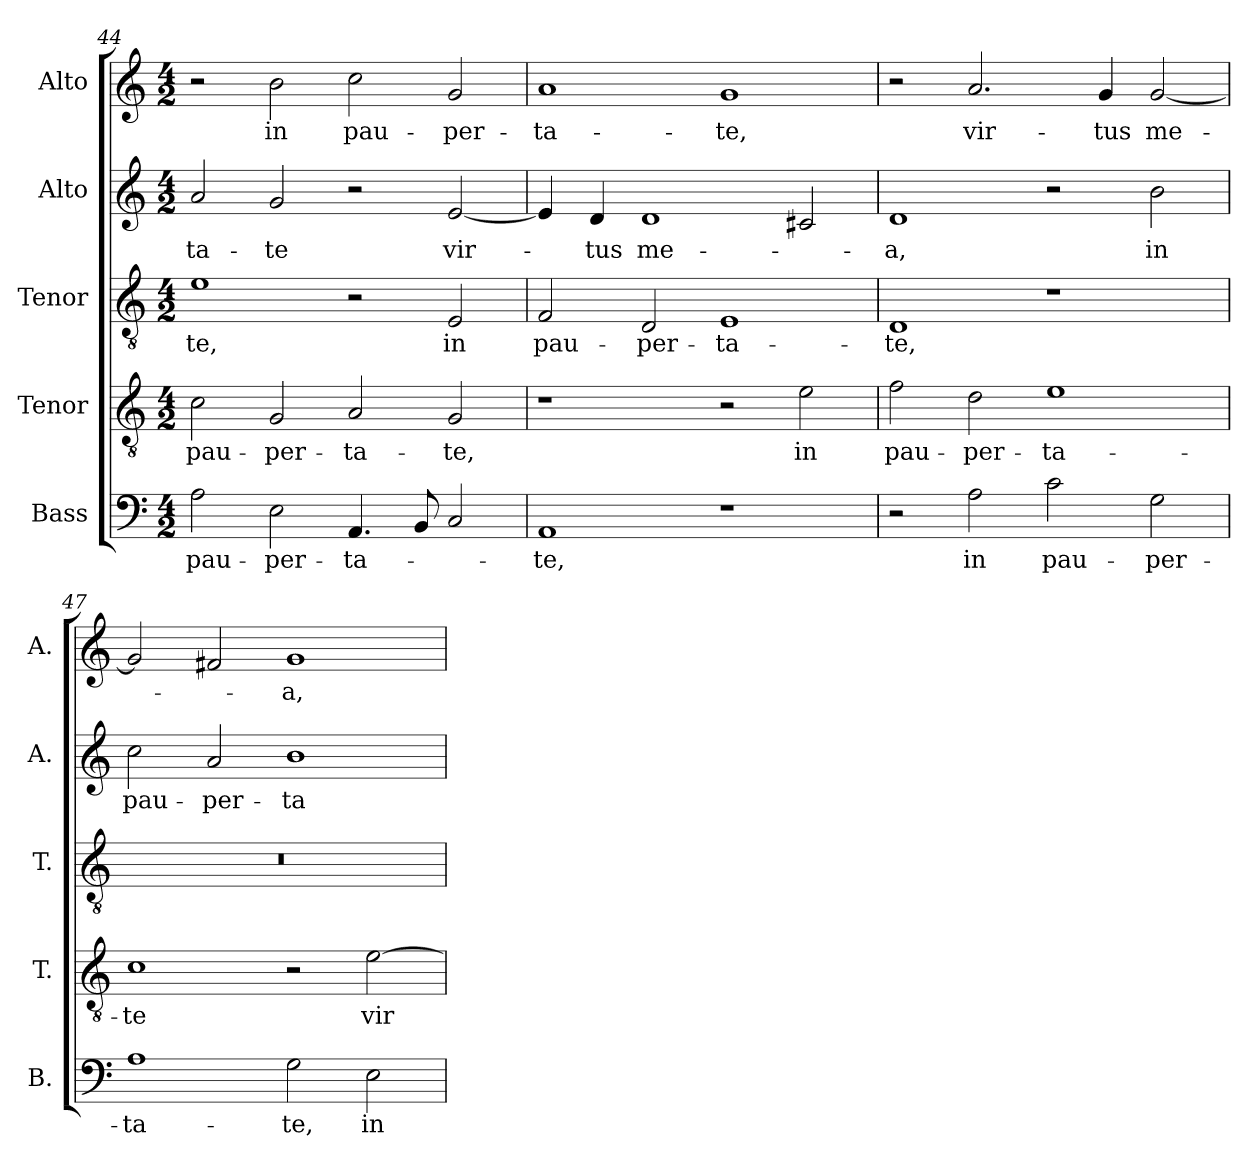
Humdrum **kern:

**kern	**text	**kern	**text	**kern	**text	**kern	**text	**kern	**text
*part5	*part5	*part4	*part4	*part3	*part3	*part2	*part2	*part1	*part1
*staff5	*staff5	*staff4	*staff4	*staff3	*staff3	*staff2	*staff2	*staff1	*staff1
*I"Bass	*	*I"Tenor	*	*I"Tenor	*	*I"Alto	*	*I"Alto	*
*I'B.	*	*I'T.	*	*I'T.	*	*I'A.	*	*I'A.	*
*clefF4	*	*clefGv2	*	*clefGv2	*	*clefG2	*	*clefG2	*
*	*	*ITrd7c12	*	*ITrd7c12	*	*	*	*	*
*k[]	*	*k[]	*	*k[]	*	*k[]	*	*k[]	*
*C:	*	*C:	*	*C:	*	*C:	*	*C:	*
*M4/2	*	*M4/2	*	*M4/2	*	*M4/2	*	*M4/2	*
=44	=44	=44	=44	=44	=44	=44	=44	=44	=44
!	!LO:LY:b:color=#000000	!	!	!	!	!	!	!	!
!	!	!	!LO:LY:b:color=#000000	!	!	!	!	!	!
!	!	!	!	!	!LO:LY:b:color=#000000	!	!	!	!
!	!	!	!	!	!	!	!LO:LY:b:color=#000000	!	!
2Ai\	pau-	2Ci\	pau-	1Ei	-te,	2ai/	-ta-	2r	.
!	!LO:LY:b:color=#000000	!	!	!	!	!	!	!	!
!	!	!	!LO:LY:b:color=#000000	!	!	!	!	!	!
!	!	!	!	!	!	!	!LO:LY:b:color=#000000	!	!
!	!	!	!	!	!	!	!	!	!LO:LY:b:color=#000000
2Ei\	-per-	2GGi/	-per-	.	.	2gi/	-te	2bi\	in
!	!LO:LY:b:color=#000000	!	!	!	!	!	!	!	!
!	!	!	!LO:LY:b:color=#000000	!	!	!	!	!	!
!	!	!	!	!	!	!	!	!	!LO:LY:b:color=#000000
4.AAi/	-ta-	2AAi/	-ta-	2r	.	2r	.	2cci\	pau-
8BBi/	.	.	.	.	.	.	.	.	.
!	!	!	!LO:LY:b:color=#000000	!	!	!	!	!	!
!	!	!	!	!	!LO:LY:b:color=#000000	!	!	!	!
!	!	!	!	!	!	!	!LO:LY:b:color=#000000	!	!
!	!	!	!	!	!	!	!	!	!LO:LY:b:color=#000000
2Ci/	.	2GGi/	-te,	2EEi/	in	[2ei/	vir-	2gi/	-per-
=45	=45	=45	=45	=45	=45	=45	=45	=45	=45
!	!LO:LY:b:color=#000000	!	!	!	!	!	!	!	!
!	!	!	!	!	!LO:LY:b:color=#000000	!	!	!	!
!	!	!	!	!	!	!	!	!	!LO:LY:b:color=#000000
1AAi	-te,	1r	.	2FFi/	pau-	4ei/]	.	1ai	-ta-
!	!	!	!	!	!	!	!LO:LY:b:color=#000000	!	!
.	.	.	.	.	.	4di/	-tus	.	.
!	!	!	!	!	!LO:LY:b:color=#000000	!	!	!	!
!	!	!	!	!	!	!	!LO:LY:b:color=#000000	!	!
.	.	.	.	2DDi/	-per-	1di	me-	.	.
!	!	!	!	!	!LO:LY:b:color=#000000	!	!	!	!
!	!	!	!	!	!	!	!	!	!LO:LY:b:color=#000000
1r	.	2r	.	1EEi	-ta-	.	.	1gi	-te,
!	!	!	!LO:LY:b:color=#000000	!	!	!	!	!	!
.	.	2Ei\	in	.	.	2c#Xi/	.	.	.
!!LO:PB:g=z
=46	=46	=46	=46	=46	=46	=46	=46	=46	=46
!	!	!	!LO:LY:b:color=#000000	!	!	!	!	!	!
!	!	!	!	!	!LO:LY:b:color=#000000	!	!	!	!
!	!	!	!	!	!	!	!LO:LY:b:color=#000000	!	!
2r	.	2Fi\	pau-	1DDi	-te,	1di	-a,	2r	.
!	!LO:LY:b:color=#000000	!	!	!	!	!	!	!	!
!	!	!	!LO:LY:b:color=#000000	!	!	!	!	!	!
!	!	!	!	!	!	!	!	!	!LO:LY:b:color=#000000
2Ai\	in	2Di\	-per-	.	.	.	.	2.ai/	vir-
!	!LO:LY:b:color=#000000	!	!	!	!	!	!	!	!
!	!	!	!LO:LY:b:color=#000000	!	!	!	!	!	!
2ci\	pau-	1Ei	-ta-	1r	.	2r	.	.	.
!	!	!	!	!	!	!	!	!	!LO:LY:b:color=#000000
.	.	.	.	.	.	.	.	4gi/	-tus
!	!LO:LY:b:color=#000000	!	!	!	!	!	!	!	!
!	!	!	!	!	!	!	!LO:LY:b:color=#000000	!	!
!	!	!	!	!	!	!	!	!	!LO:LY:b:color=#000000
2Gi\	-per-	.	.	.	.	2bi\	in	[2gi/	me-
=47	=47	=47	=47	=47	=47	=47	=47	=47	=47
!	!LO:LY:b:color=#000000	!	!	!	!	!	!	!	!
!	!	!	!LO:LY:b:color=#000000	!LO:N:vis=1	!	!	!	!	!
!	!	!	!	!	!	!	!LO:LY:b:color=#000000	!	!
1Ai	-ta-	1Ci	-te	0r	.	2cci\	pau-	2gi/]	.
!	!	!	!	!	!	!	!LO:LY:b:color=#000000	!	!
.	.	.	.	.	.	2ai/	-per-	2f#Xi/	.
!	!LO:LY:b:color=#000000	!	!	!	!	!	!	!	!
!	!	!	!	!	!	!	!LO:LY:b:color=#000000	!	!
!	!	!	!	!	!	!	!	!	!LO:LY:b:color=#000000
2Gi\	-te,	2r	.	.	.	1bi	-ta-	1gi	-a,
!	!LO:LY:b:color=#000000	!	!	!	!	!	!	!	!
!	!	!	!LO:LY:b:color=#000000	!	!	!	!	!	!
2Ei\	in	[2Ei\	vir-	.	.	.	.	.	.
=	=	=	=	=	=	=	=	=	=
*-	*-	*-	*-	*-	*-	*-	*-	*-	*-
